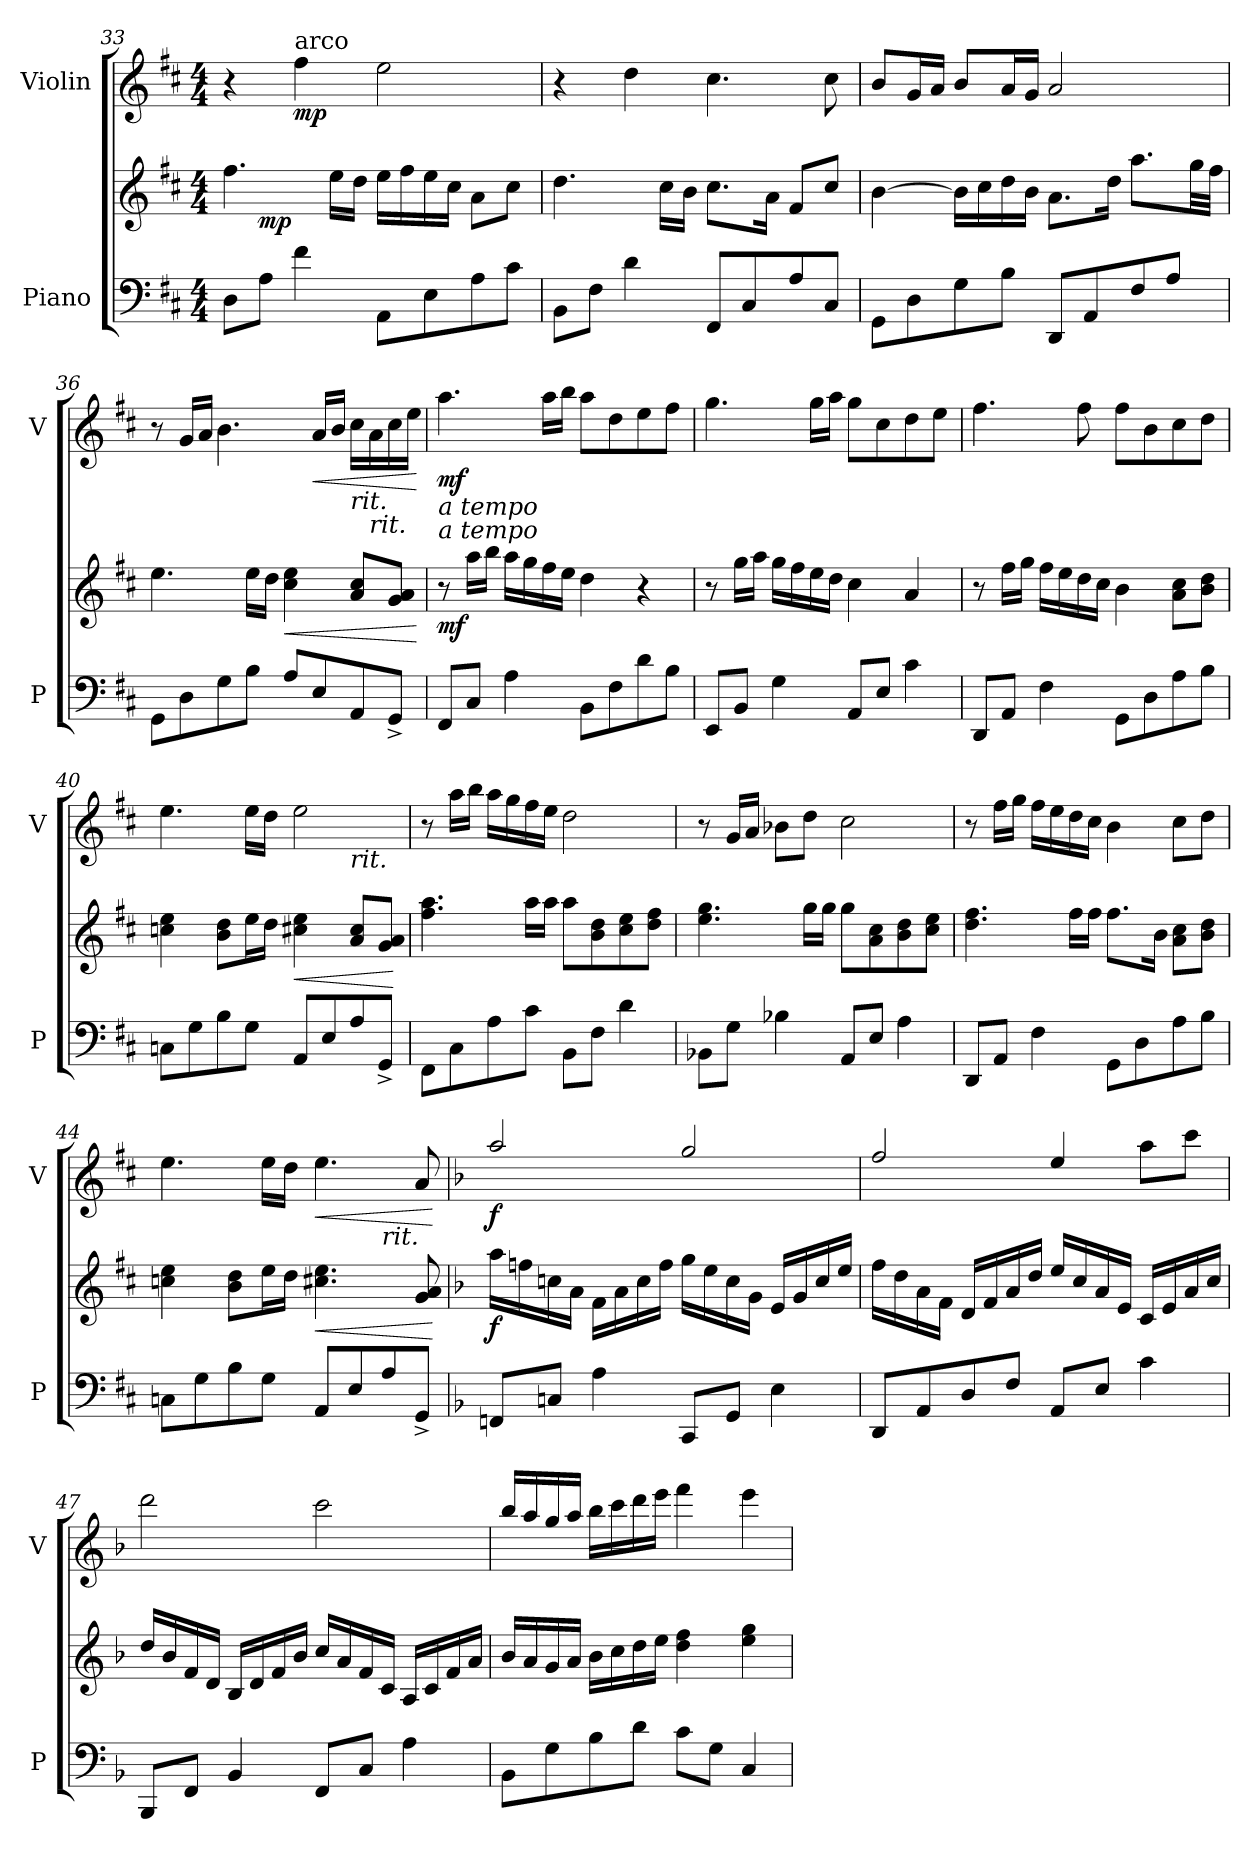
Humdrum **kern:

**kern	**kern	**dynam	**kern	**dynam
*part2	*part2	*part2	*part1	*part1
*staff3	*staff2	*staff2/3	*staff1	*staff1
*I"Piano	*	*	*I"Violin	*
*I'P	*	*	*I'V	*
*clefF4	*clefG2	*	*clefG2	*
*k[f#c#]	*k[f#c#]	*	*k[f#c#]	*
*M4/4	*M4/4	*	*M4/4	*
=33	=33	=33	=33	=33
*	*^	*	*	*
8D\L	4.ff#\	8ryy	.	4r	.
!	!	!	!LO:DY:b	!	!
8A\J	.	2..ryy	mp	.	.
!	!	!	!	!LO:TX:a:t=arco	!
!	!	!	!	!	!LO:DY:b
4f#\	.	.	.	4ff#\	mp
.	16ee\LL	.	.	.	.
.	16dd\JJ	.	.	.	.
8AA\L	16ee\LL	.	.	2ee\	.
.	16ff#\	.	.	.	.
8E\	16ee\	.	.	.	.
.	16cc#\JJ	.	.	.	.
8A\	8a\L	.	.	.	.
8c#\J	8cc#\J	.	.	.	.
*	*v	*v	*	*	*
!!LO:LB:g=z
=34	=34	=34	=34	=34
8BB\L	4.dd\	.	4r	.
8F#\J	.	.	.	.
4d\	.	.	4dd\	.
.	16cc#\LL	.	.	.
.	16b\JJ	.	.	.
8FF#/L	8.cc#\L	.	4.cc#\	.
8C#/	.	.	.	.
.	16a\Jk	.	.	.
8A/	8f#/L	.	.	.
8C#/J	8cc#/J	.	8cc#\	.
=35	=35	=35	=35	=35
8GG\L	[4b\	.	8b/L	.
8D\	.	.	16g/L	.
.	.	.	16a/JJ	.
8G\	16b\LL]	.	8b/L	.
.	16cc#\	.	.	.
8B\J	16dd\	.	16a/L	.
.	16b\JJ	.	16g/JJ	.
8DD/L	8.a\L	.	2a/	.
8AA/	.	.	.	.
.	16dd\Jk	.	.	.
8F#/	8.aa\L	.	.	.
8A/J	.	.	.	.
.	32gg\LL	.	.	.
.	32ff#\JJJ	.	.	.
=36	=36	=36	=36	=36
8GG\L	4.ee\	.	8r	.
8D\	.	.	16g/LL	.
.	.	.	16a/JJ	.
8G\	.	.	4.b\	.
8B\J	16ee\LL	.	.	.
.	16dd\JJ	.	.	.
!	!	!LO:HP:b	!	!
8A/L	4cc#\ 4ee\	<	.	.
!	!	!	!	!LO:HP:b
8E/	.	.	16a/LL	<
.	.	.	16b/JJ	.
!	!	!	!LO:TX:b:i:t=rit.	!
8AA/	8a/ 8cc#/L	.	16cc#\LL	.
!	!	!	!LO:TX:b:i:t=rit.	!
.	.	.	16a\	.
8GG^/J	8g/ 8a/J	.	16cc#\	.
.	.	.	16ee\JJ	.
.	.	[	.	[
=37	=37	=37	=37	=37
!	!	!	!LO:TX:b:i:t=a tempo	!
!	!	!	!LO:TX:b:i:t=a tempo	!
!	!	!LO:DY:b	!	!LO:DY:b
8FF#/L	8r	mf	4.aa\	mf
8C#/J	16aa\LL	.	.	.
.	16bb\JJ	.	.	.
4A\	16aa\LL	.	.	.
.	16gg\	.	.	.
.	16ff#\	.	16aa\LL	.
.	16ee\JJ	.	16bb\JJ	.
8BB\L	4dd\	.	8aa\L	.
8F#\	.	.	8dd\	.
8d\	4r	.	8ee\	.
8B\J	.	.	8ff#\J	.
!!LO:LB:g=z
=38	=38	=38	=38	=38
8EE/L	8r	.	4.gg\	.
8BB/J	16gg\LL	.	.	.
.	16aa\JJ	.	.	.
4G\	16gg\LL	.	.	.
.	16ff#\	.	.	.
.	16ee\	.	16gg\LL	.
.	16dd\JJ	.	16aa\JJ	.
8AA/L	4cc#\	.	8gg\L	.
8E/J	.	.	8cc#\	.
4c#\	4a/	.	8dd\	.
.	.	.	8ee\J	.
=39	=39	=39	=39	=39
8DD/L	8r	.	4.ff#\	.
8AA/J	16ff#\LL	.	.	.
.	16gg\JJ	.	.	.
4F#\	16ff#\LL	.	.	.
.	16ee\	.	.	.
.	16dd\	.	8ff#\	.
.	16cc#\JJ	.	.	.
8GG\L	4b\	.	8ff#\L	.
8D\	.	.	8b\	.
8A\	8a\ 8cc#\L	.	8cc#\	.
8B\J	8b\ 8dd\J	.	8dd\J	.
=40	=40	=40	=40	=40
*	*	*	*^	*
8Cn\L	4ccn\ 4ee\	.	4.ee\	2.ryy	.
8G\	.	.	.	.	.
8B\	8b\ 8dd\L	.	.	.	.
8G\J	16ee\L	.	16ee\LL	.	.
.	16dd\JJ	.	16dd\JJ	.	.
!	!	!LO:HP:b	!	!	!
8AA/L	4cc#X\ 4ee\	<	2ee\	.	.
8E/	.	.	.	.	.
!	!	!	!	!LO:TX:b:i:t=rit.	!
8A/	8a/ 8cc#/L	.	.	4ryy	.
8GG^/J	8g/ 8a/J	.	.	.	.
.	.	[	.	.	.
*	*	*	*v	*v	*
=41	=41	=41	=41	=41
8FF#\L	4.ff#\ 4.aa\	.	8r	.
8C#\	.	.	16aa\LL	.
.	.	.	16bb\JJ	.
8A\	.	.	16aa\LL	.
.	.	.	16gg\	.
8c#\J	16aa\LL	.	16ff#\	.
.	16aa\JJ	.	16ee\JJ	.
8BB\L	8aa\L	.	2dd\	.
8F#\J	8b\ 8dd\	.	.	.
4d\	8cc#\ 8ee\	.	.	.
.	8dd\ 8ff#\J	.	.	.
!!LO:PB:g=z
=42	=42	=42	=42	=42
8BB-X\L	4.ee\ 4.gg\	.	8r	.
8G\J	.	.	16g/LL	.
.	.	.	16a/JJ	.
4B-X\	.	.	8b-X\L	.
.	16gg\LL	.	8dd\J	.
.	16gg\JJ	.	.	.
8AA/L	8gg\L	.	2cc#\	.
8E/J	8a\ 8cc#\	.	.	.
4A\	8b\ 8dd\	.	.	.
.	8cc#\ 8ee\J	.	.	.
=43	=43	=43	=43	=43
8DD/L	4.dd\ 4.ff#\	.	8r	.
8AA/J	.	.	16ff#\LL	.
.	.	.	16gg\JJ	.
4F#\	.	.	16ff#\LL	.
.	.	.	16ee\	.
.	16ff#\LL	.	16dd\	.
.	16ff#\JJ	.	16cc#\JJ	.
8GG\L	8.ff#\L	.	4b\	.
8D\	.	.	.	.
.	16b\Jk	.	.	.
8A\	8a\ 8cc#\L	.	8cc#\L	.
8B\J	8b\ 8dd\J	.	8dd\J	.
=44	=44	=44	=44	=44
*	*	*	*^	*
8Cn\L	4ccn\ 4ee\	.	4.ee\	2.ryy	.
8G\	.	.	.	.	.
8B\	8b\ 8dd\L	.	.	.	.
8G\J	16ee\L	.	16ee\LL	.	.
.	16dd\JJ	.	16dd\JJ	.	.
!	!	!LO:HP:b	!	!	!LO:HP:b
8AA/L	4.cc#X\ 4.ee\	<	4.ee\	.	<
8E/	.	.	.	.	.
!	!	!	!	!LO:TX:b:i:t=rit.	!
8A/	.	.	.	4ryy	.
8GG^/J	8g/ 8a/	.	8a/	.	.
.	.	[	.	.	[
*	*	*	*v	*v	*
=45	=45	=45	=45	=45
*k[b-]	*k[b-]	*	*k[b-]	*
*	*	*	*^	*
!	!	!	!LO:TX:a:B:t=A Little Slower	!	!
!	!	!LO:DY:b	!	!	!LO:DY:b
*	*	*	*v	*v	*
8FFn/L	16aa\LL	f	2aa/	f
.	16ffn\	.	.	.
8Cn/J	16ccn\	.	.	.
.	16a\JJ	.	.	.
4A\	16f\LL	.	.	.
.	16a\	.	.	.
.	16cc\	.	.	.
.	16ff\JJ	.	.	.
8CC/L	16gg\LL	.	2gg/	.
.	16ee\	.	.	.
8GG/J	16cc\	.	.	.
.	16g\JJ	.	.	.
4E\	16e/LL	.	.	.
.	16g/	.	.	.
.	16cc/	.	.	.
.	16ee/JJ	.	.	.
!!LO:LB:g=z
=46	=46	=46	=46	=46
8DD/L	16ff\LL	.	2ff/	.
.	16dd\	.	.	.
8AA/	16a\	.	.	.
.	16f\JJ	.	.	.
8D/	16d/LL	.	.	.
.	16f/	.	.	.
8F/J	16a/	.	.	.
.	16dd/JJ	.	.	.
8AA/L	16ee/LL	.	4ee/	.
.	16cc/	.	.	.
8E/J	16a/	.	.	.
.	16e/JJ	.	.	.
4c\	16c/LL	.	8aa\L	.
.	16e/	.	.	.
.	16a/	.	8ccc\J	.
.	16cc/JJ	.	.	.
=47	=47	=47	=47	=47
8BBB-/L	16dd/LL	.	2ddd\	.
.	16b-/	.	.	.
8FF/J	16f/	.	.	.
.	16d/JJ	.	.	.
4BB-/	16B-/LL	.	.	.
.	16d/	.	.	.
.	16f/	.	.	.
.	16b-/JJ	.	.	.
8FF/L	16cc/LL	.	2ccc\	.
.	16a/	.	.	.
8C/J	16f/	.	.	.
.	16c/JJ	.	.	.
4A\	16A/LL	.	.	.
.	16c/	.	.	.
.	16f/	.	.	.
.	16a/JJ	.	.	.
=48	=48	=48	=48	=48
8BB-\L	16b-/LL	.	16bb-/LL	.
.	16a/	.	16aa/	.
8G\	16g/	.	16gg/	.
.	16a/JJ	.	16aa/JJ	.
8B-\	16b-\LL	.	16bb-\LL	.
.	16cc\	.	16ccc\	.
8d\J	16dd\	.	16ddd\	.
.	16ee\JJ	.	16eee\JJ	.
8c\L	4dd\ 4ff\	.	4fff\	.
8G\J	.	.	.	.
4C/	4ee\ 4gg\	.	4eee\	.
=	=	=	=	=
*-	*-	*-	*-	*-
